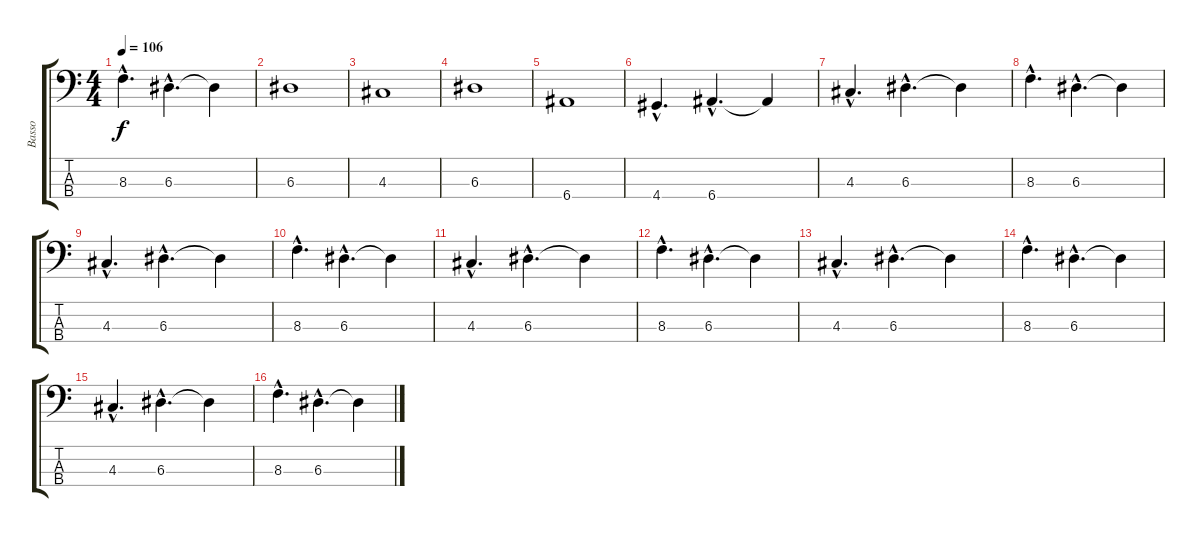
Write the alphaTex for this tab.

\track ("Basso" "Basso") {instrument electricbassfinger}
\staff {score tabs}
\tuning (G2 D2 A1 E1) {hide}
\ts (4 4)
\tempo 106
\clef f4
\ks c
8.3{hac}.4{d dy f} 6.3{hac}.4{d} 6.3{t}.4 |
6.3.1 |
4.3.1 |
6.3.1 |
6.4.1 |
4.4{hac}.4{d} 6.4{hac}.4{d} 6.4{t}.4 |
4.3{hac}.4{d} 6.3{hac}.4{d} 6.3{t}.4 |
8.3{hac}.4{d} 6.3{hac}.4{d} 6.3{t}.4 |
4.3{hac}.4{d} 6.3{hac}.4{d} 6.3{t}.4 |
8.3{hac}.4{d} 6.3{hac}.4{d} 6.3{t}.4 |
4.3{hac}.4{d} 6.3{hac}.4{d} 6.3{t}.4 |
8.3{hac}.4{d} 6.3{hac}.4{d} 6.3{t}.4 |
4.3{hac}.4{d} 6.3{hac}.4{d} 6.3{t}.4 |
8.3{hac}.4{d} 6.3{hac}.4{d} 6.3{t}.4 |
4.3{hac}.4{d} 6.3{hac}.4{d} 6.3{t}.4 |
8.3{hac}.4{d} 6.3{hac}.4{d} 6.3{t}.4
